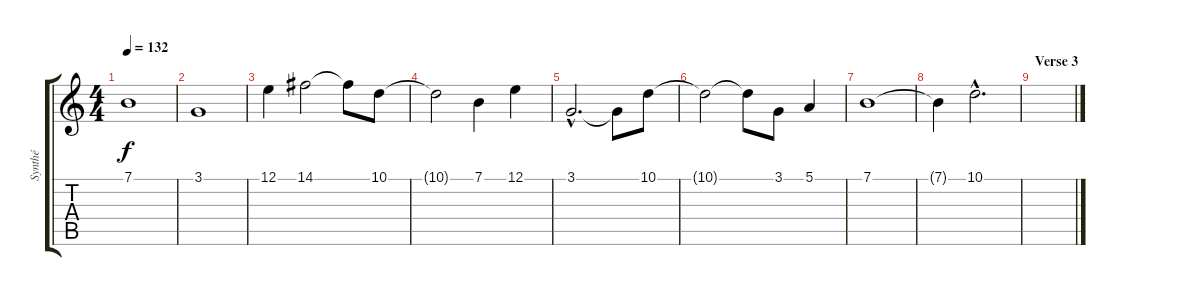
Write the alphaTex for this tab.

\track ("Synthé" "Synthé") {instrument stringensemble1}
\staff {score tabs}
\tuning (E4 B3 G3 D3 A2 E2) {hide}
\ts (4 4)
\tempo 132
\clef g2
\ks c
7.1.1{dy f} |
3.1.1 |
12.1.4 14.1.2 14.1{t}.8 10.1.8 |
10.1{t}.2 7.1.4 12.1.4 |
3.1{hac}.2{d} 3.1{t}.8 10.1.8 |
10.1{t}.2 10.1{t}.8 3.1.8 5.1.4 |
7.1.1 |
7.1{t}.4 10.1{hac}.2{d} |
\section ("" "Verse 3")
